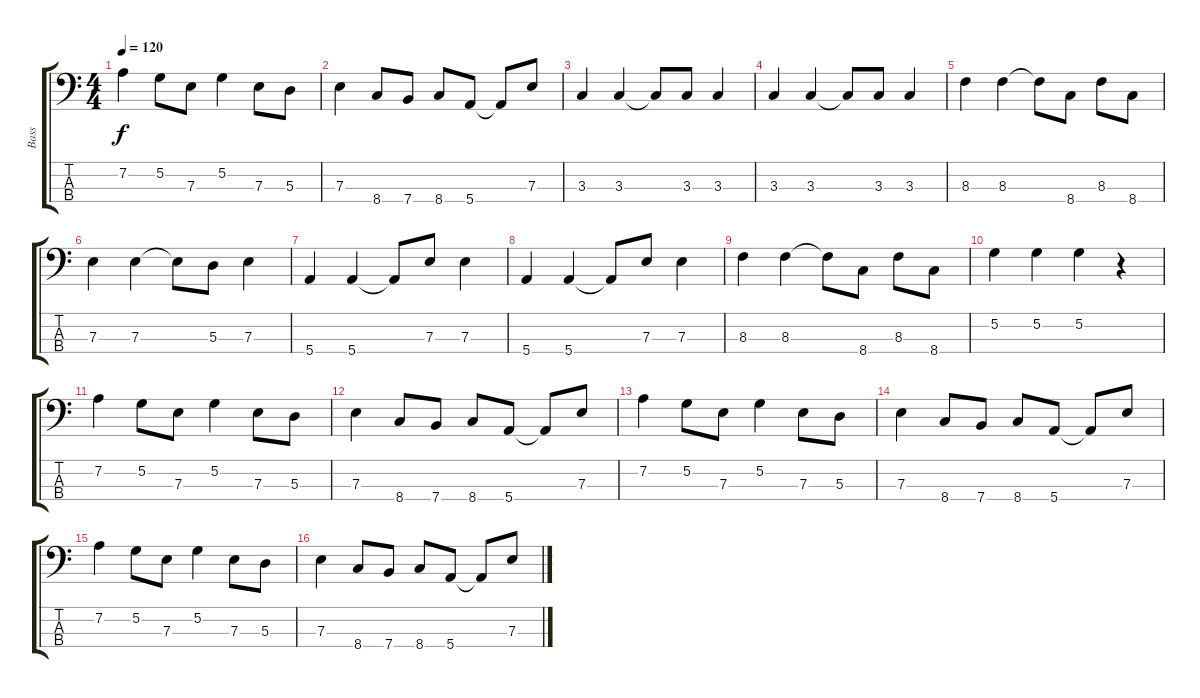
\track ("Bass" "Bass") {instrument electricbassfinger}
\staff {score tabs}
\tuning (G2 D2 A1 E1) {hide}
\ts (4 4)
\tempo 120
\clef f4
\ks aminor
7.2.4{dy f} 5.2.8 7.3.8 5.2.4 7.3.8 5.3.8 |
7.3.4 8.4.8 7.4.8 8.4.8 5.4.8 5.4{t}.8 7.3.8 |
3.3.4 3.3.4 3.3{t}.8 3.3.8 3.3.4 |
3.3.4 3.3.4 3.3{t}.8 3.3.8 3.3.4 |
8.3.4 8.3.4 8.3{t}.8 8.4.8 8.3.8 8.4.8 |
7.3.4 7.3.4 7.3{t}.8 5.3.8 7.3.4 |
5.4.4 5.4.4 5.4{t}.8 7.3.8 7.3.4 |
5.4.4 5.4.4 5.4{t}.8 7.3.8 7.3.4 |
8.3.4 8.3.4 8.3{t}.8 8.4.8 8.3.8 8.4.8 |
5.2.4 5.2.4 5.2.4 r.4 |
7.2.4 5.2.8 7.3.8 5.2.4 7.3.8 5.3.8 |
7.3.4 8.4.8 7.4.8 8.4.8 5.4.8 5.4{t}.8 7.3.8 |
7.2.4 5.2.8 7.3.8 5.2.4 7.3.8 5.3.8 |
7.3.4 8.4.8 7.4.8 8.4.8 5.4.8 5.4{t}.8 7.3.8 |
7.2.4 5.2.8 7.3.8 5.2.4 7.3.8 5.3.8 |
7.3.4 8.4.8 7.4.8 8.4.8 5.4.8 5.4{t}.8 7.3.8
